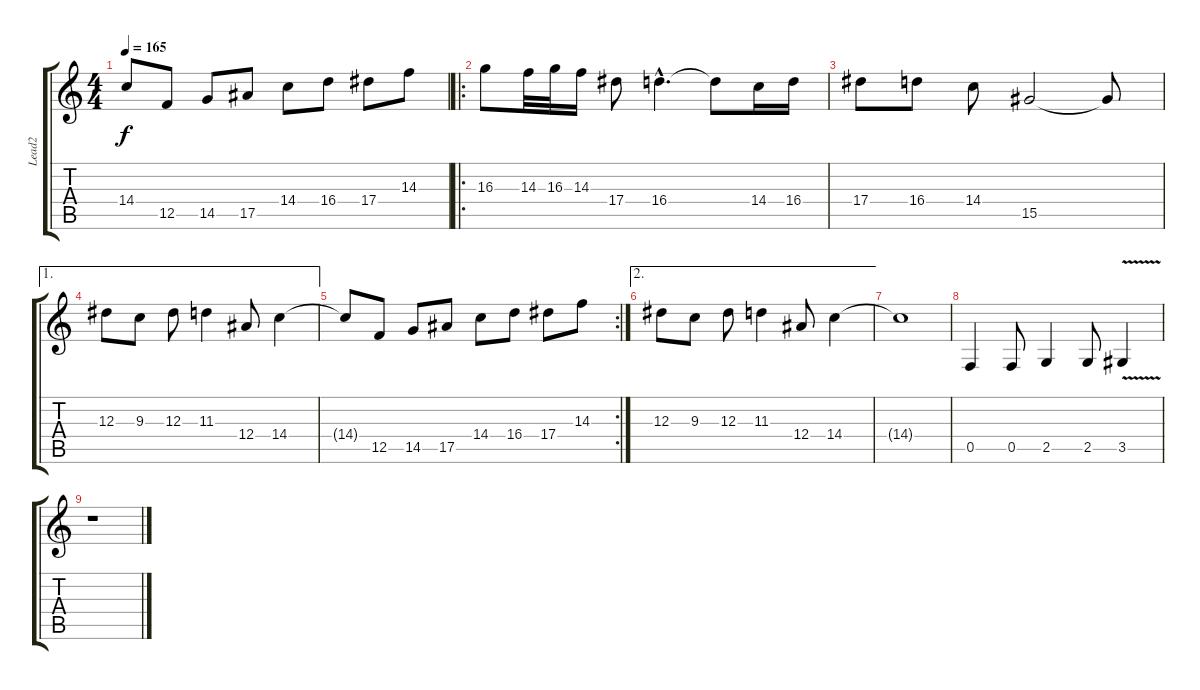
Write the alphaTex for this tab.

\track ("Lead2" "Lead2") {instrument distortionguitar}
\staff {score tabs}
\tuning (C4 G3 Eb3 Bb2 F2 C2) {hide}
\ts (4 4)
\tempo 165
\clef g2
\ks c
14.4{t}.8{dy f} 12.5.8 14.5.8 17.5.8 14.4.8 16.4.8 17.4.8 14.3.8 |
\ro
16.3.8 14.3.32 16.3.32 14.3.16 17.4.8 16.4{hac}.4{d} 16.4{t}.8 14.4.16 16.4.16 |
17.4.8 16.4.8 14.4.8 15.5.2 15.5{t}.8 |
\ae 1
12.3.8 9.3.8 12.3.8 11.3.4 12.4.8 14.4.4 |
\rc 2
14.4{t}.8 12.5.8 14.5.8 17.5.8 14.4.8 16.4.8 17.4.8 14.3.8 |
\ae 2
12.3.8 9.3.8 12.3.8 11.3.4 12.4.8 14.4.4 |
14.4{t}.1 |
0.5.4 0.5.8 2.5.4 2.5.8 3.5{v}.4 |
r.1
